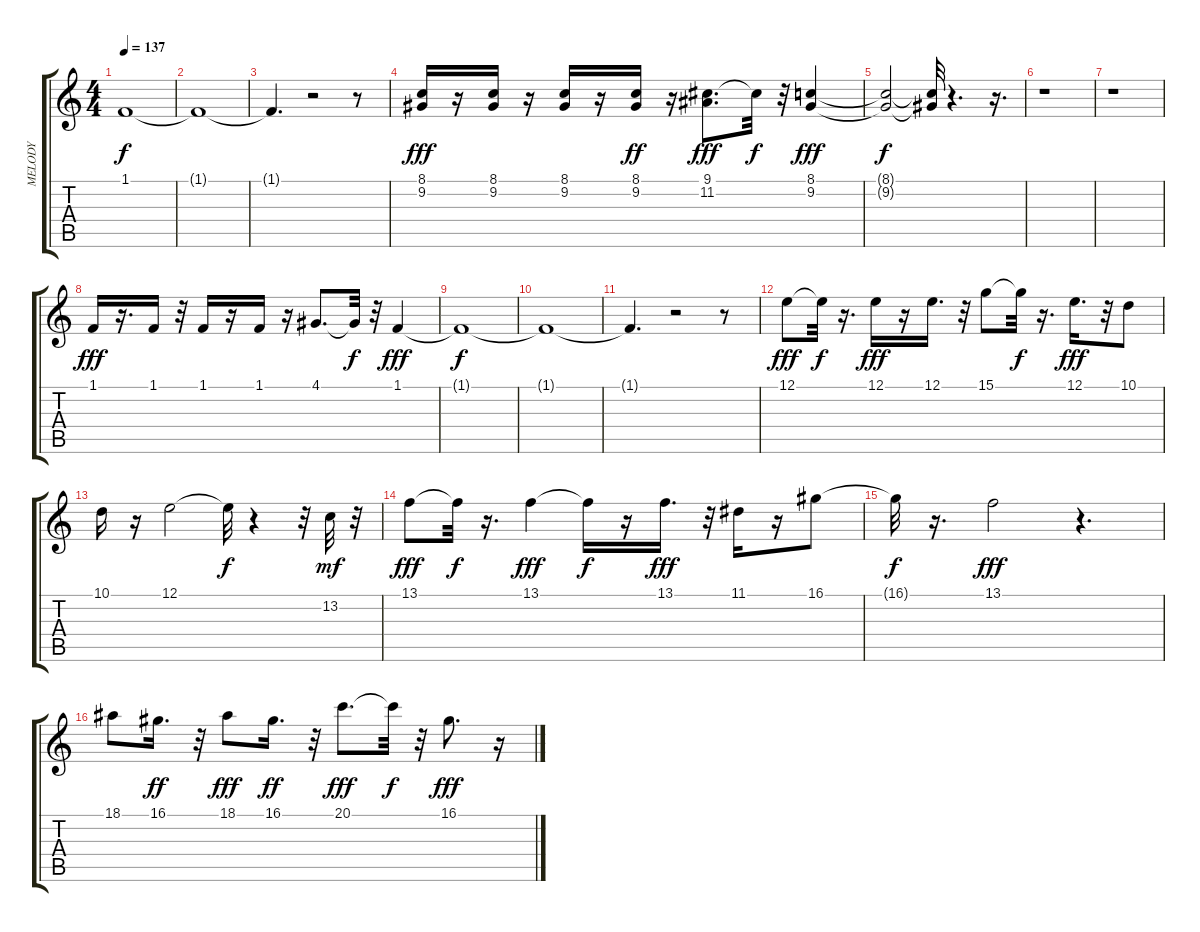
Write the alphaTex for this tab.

\track ("MELODY" "MELODY") {instrument synthbrass1}
\staff {score tabs}
\tuning (E4 B3 G3 D3 A2 E2) {hide}
\ts (4 4)
\tempo 137
\clef g2
\ks c
1.1{t}.1{dy f} |
1.1{t}.1 |
1.1{t}.4{d} r.2 r.8 |
(8.1 9.2).16{dy fff} r.16 (8.1 9.2).16 r.16 (8.1 9.2).16 r.16 (8.1 9.2).16{dy ff} r.16 (9.1 11.2).8{d dy fff} 9.1{t}.32{dy f} r.32 (8.1 9.2).4{dy fff} |
(8.1{t} 9.2{t}).2{dy f} (8.1{t} 9.2{t}).32 r.4{d} r.16{d} |
r.1 |
r.1 |
1.1.16{dy fff} r.16{d} 1.1.16 r.32 1.1.16 r.16 1.1.16 r.16 4.1.8{d} 4.1{t}.32{dy f} r.32 1.1.4{dy fff} |
1.1{t}.1{dy f} |
1.1{t}.1 |
1.1{t}.4{d} r.2 r.8 |
12.1.8{dy fff} 12.1{t}.32{dy f} r.16{d} 12.1.16{dy fff} r.16 12.1.16{d} r.32 15.1.8 15.1{t}.32{dy f} r.16{d} 12.1.16{d dy fff} r.32 10.1.8 |
10.1.16 r.16 12.1.2 12.1{t}.32{dy f} r.4 r.32 13.2.32{dy mf} r.32 |
13.1.8{dy fff} 13.1{t}.32{dy f} r.16{d} 13.1.4{dy fff} 13.1{t}.16{dy f} r.16 13.1.16{d dy fff} r.32 11.1.16 r.16 16.1.8 |
16.1{t}.32{dy f} r.16{d} 13.1.2{dy fff} r.4{d} |
18.1.8 16.1.16{d dy ff} r.32 18.1.8{dy fff} 16.1.16{d dy ff} r.32 20.1.8{d dy fff} 20.1{t}.32{dy f} r.32 16.1.8{d dy fff} r.16
